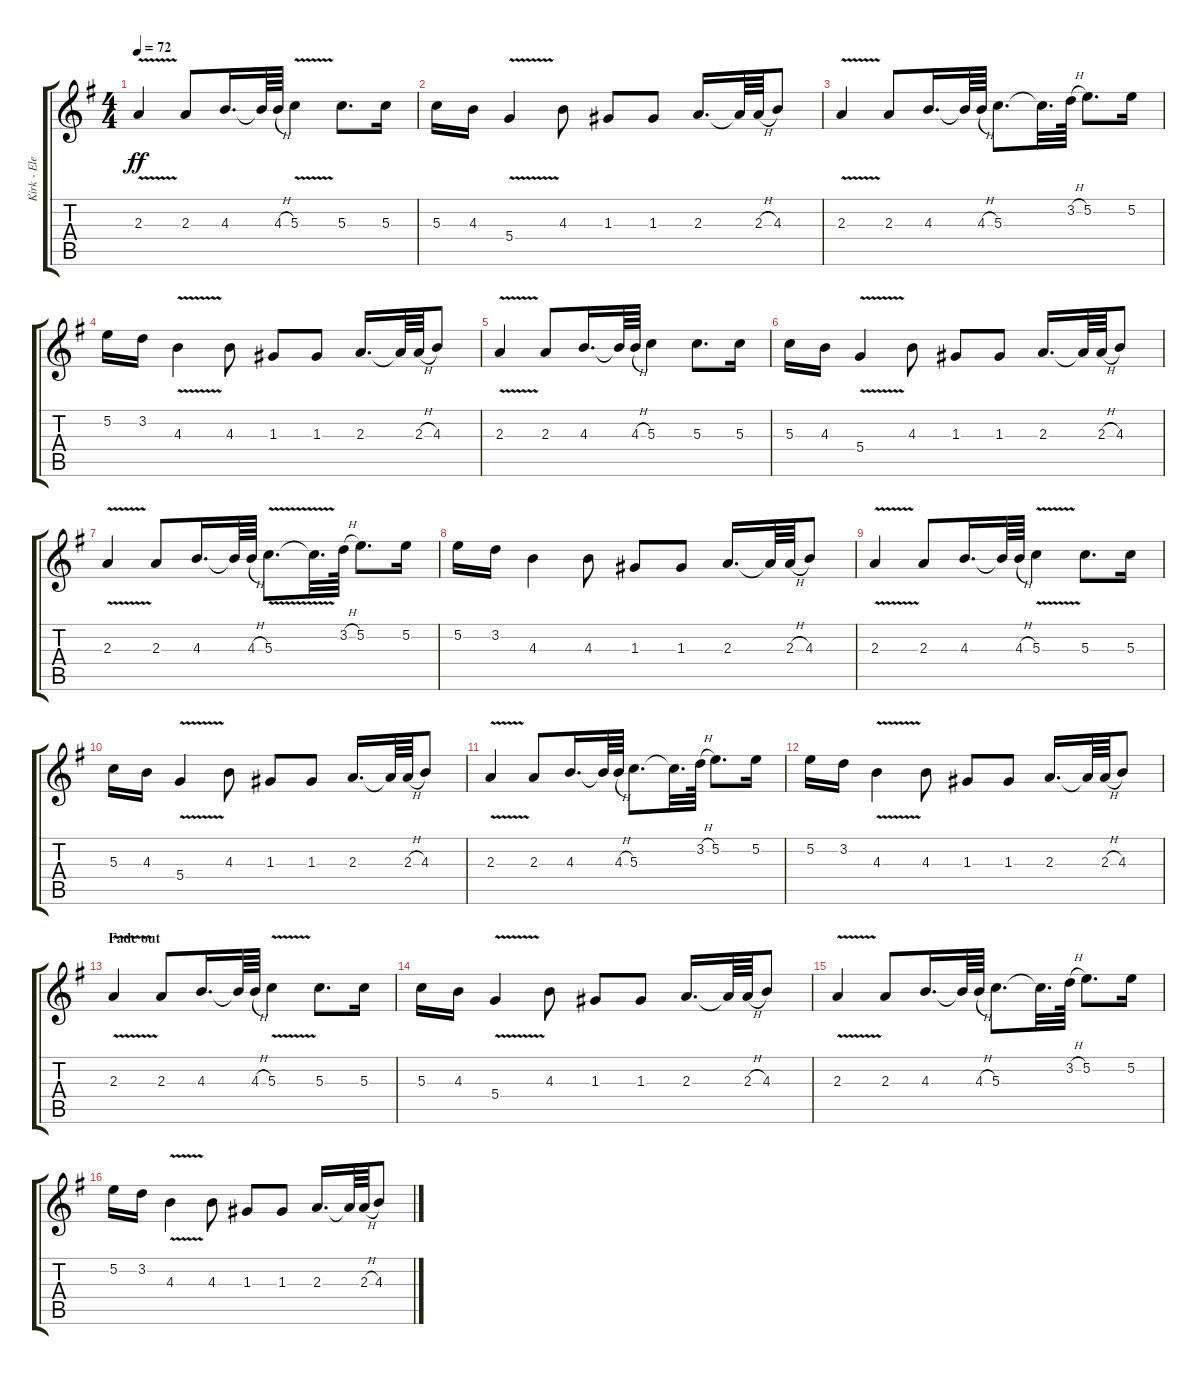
\track ("Kirk - Elec. Gtr I" "Kirk - Ele") {instrument electricguitarclean}
\staff {score tabs}
\tuning (E4 B3 G3 D3 A2 E2) {hide}
\ts (4 4)
\tempo 72
\clef g2
\ks eminor
2.3{v}.4{dy ff} 2.3.8 4.3.16{d} 4.3{t}.64 4.3{h}.64 5.3{v}.4 5.3.8{d} 5.3.16 |
5.3.16 4.3.16 5.4{v}.4 4.3.8 1.3.8 1.3.8 2.3.16{d} 2.3{t}.64 2.3{h}.64 4.3.8 |
2.3{v}.4 2.3.8 4.3.16{d} 4.3{t}.64 4.3{h}.64 5.3.8{d} 5.3{t}.32{d} 3.2{h}.64 5.2.8{d} 5.2.16 |
5.2.16 3.2.16 4.3{v}.4 4.3.8 1.3.8 1.3.8 2.3.16{d} 2.3{t}.64 2.3{h}.64 4.3.8 |
2.3{v}.4 2.3.8 4.3.16{d} 4.3{t}.64 4.3{h}.64 5.3.4 5.3.8{d} 5.3.16 |
5.3.16 4.3.16 5.4{v}.4 4.3.8 1.3.8 1.3.8 2.3.16{d} 2.3{t}.64 2.3{h}.64 4.3.8 |
2.3{v}.4 2.3.8 4.3.16{d} 4.3{t}.64 4.3{h}.64 5.3{v}.8{d} 5.3{v t}.32{d} 3.2{h}.64 5.2.8{d} 5.2.16 |
5.2.16 3.2.16 4.3.4 4.3.8 1.3.8 1.3.8 2.3.16{d} 2.3{t}.64 2.3{h}.64 4.3.8 |
2.3{v}.4{volume 4} 2.3.8 4.3.16{d} 4.3{t}.64 4.3{h}.64 5.3{v}.4 5.3.8{d} 5.3.16 |
5.3.16 4.3.16 5.4{v}.4 4.3.8 1.3.8 1.3.8 2.3.16{d} 2.3{t}.64 2.3{h}.64 4.3.8 |
2.3{v}.4 2.3.8 4.3.16{d} 4.3{t}.64 4.3{h}.64 5.3.8{d} 5.3{t}.32{d} 3.2{h}.64 5.2.8{d} 5.2.16 |
5.2.16 3.2.16 4.3{v}.4 4.3.8 1.3.8 1.3.8 2.3.16{d} 2.3{t}.64 2.3{h}.64 4.3.8 |
\section ("" "Fade out")
2.3{v}.4{volume 4} 2.3.8 4.3.16{d} 4.3{t}.64 4.3{h}.64 5.3{v}.4 5.3.8{d} 5.3.16 |
5.3.16 4.3.16 5.4{v}.4 4.3.8 1.3.8 1.3.8 2.3.16{d} 2.3{t}.64 2.3{h}.64 4.3.8 |
2.3{v}.4 2.3.8 4.3.16{d} 4.3{t}.64 4.3{h}.64 5.3.8{d} 5.3{t}.32{d} 3.2{h}.64 5.2.8{d} 5.2.16 |
5.2.16 3.2.16 4.3{v}.4 4.3.8 1.3.8 1.3.8 2.3.16{d} 2.3{t}.64 2.3{h}.64 4.3.8{volume 0}
